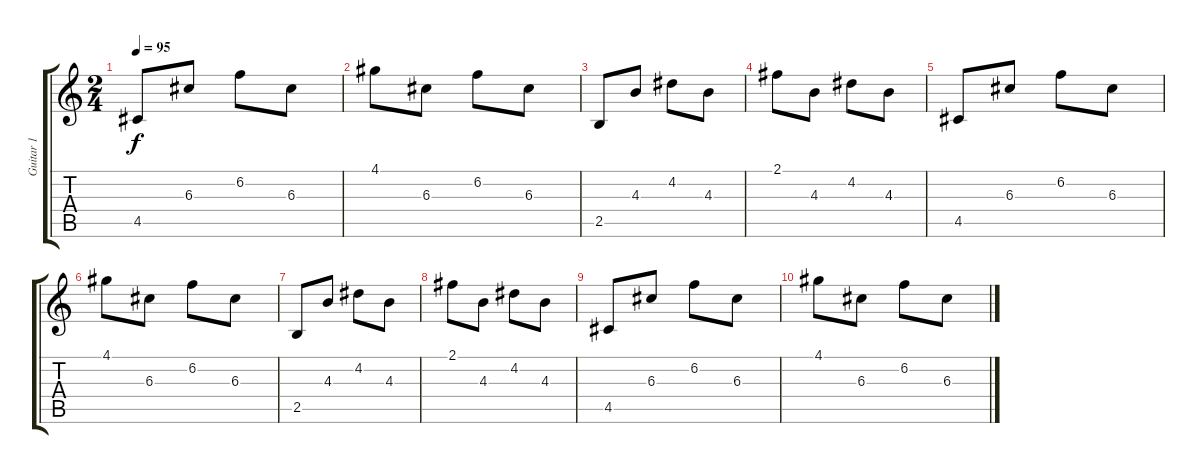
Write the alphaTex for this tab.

\track ("Guitar 1" "Guitar 1") {instrument electricguitarclean}
\staff {score tabs}
\tuning (E4 B3 G3 D3 A2 E2) {hide}
\ts (2 4)
\tempo 95
\clef g2
\ks c
4.5.8{dy f} 6.3.8 6.2.8 6.3.8 |
4.1.8 6.3.8 6.2.8 6.3.8 |
2.5.8 4.3.8 4.2.8 4.3.8 |
2.1.8 4.3.8 4.2.8 4.3.8 |
4.5.8 6.3.8 6.2.8 6.3.8 |
4.1.8 6.3.8 6.2.8 6.3.8 |
2.5.8 4.3.8 4.2.8 4.3.8 |
2.1.8 4.3.8 4.2.8 4.3.8 |
4.5.8 6.3.8 6.2.8 6.3.8 |
4.1.8 6.3.8 6.2.8 6.3.8
